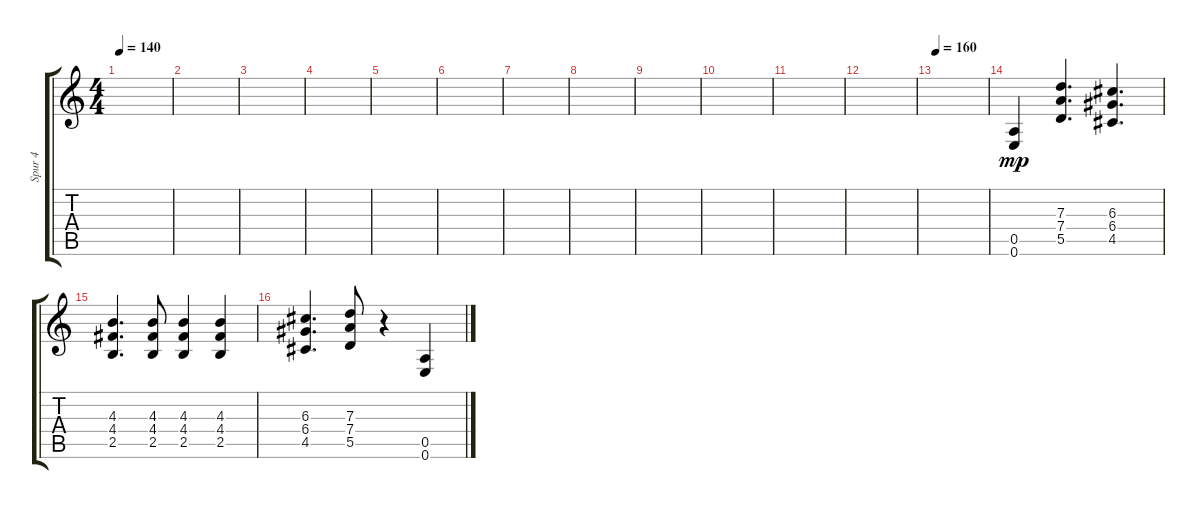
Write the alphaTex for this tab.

\track ("Spur 4" "Spur 4") {instrument electricguitarjazz}
\staff {score tabs}
\tuning (E4 B3 G3 D3 A2 E2) {hide}
\ts (4 4)
\tempo 140
\clef g2
\ks c
|
|
|
|
|
|
|
|
|
|
|
|
\tempo 160
|
(0.5 0.6).4{dy mp volume 10 instrument overdrivenguitar} (7.3 7.4 5.5).4{d} (6.3 6.4 4.5).4{d} |
(4.3 4.4 2.5).4{d} (4.3 4.4 2.5).8 (4.3 4.4 2.5).4 (4.3 4.4 2.5).4 |
(6.3 6.4 4.5).4{d volume 10 instrument overdrivenguitar} (7.3 7.4 5.5).8 r.4 (0.5 0.6).4
